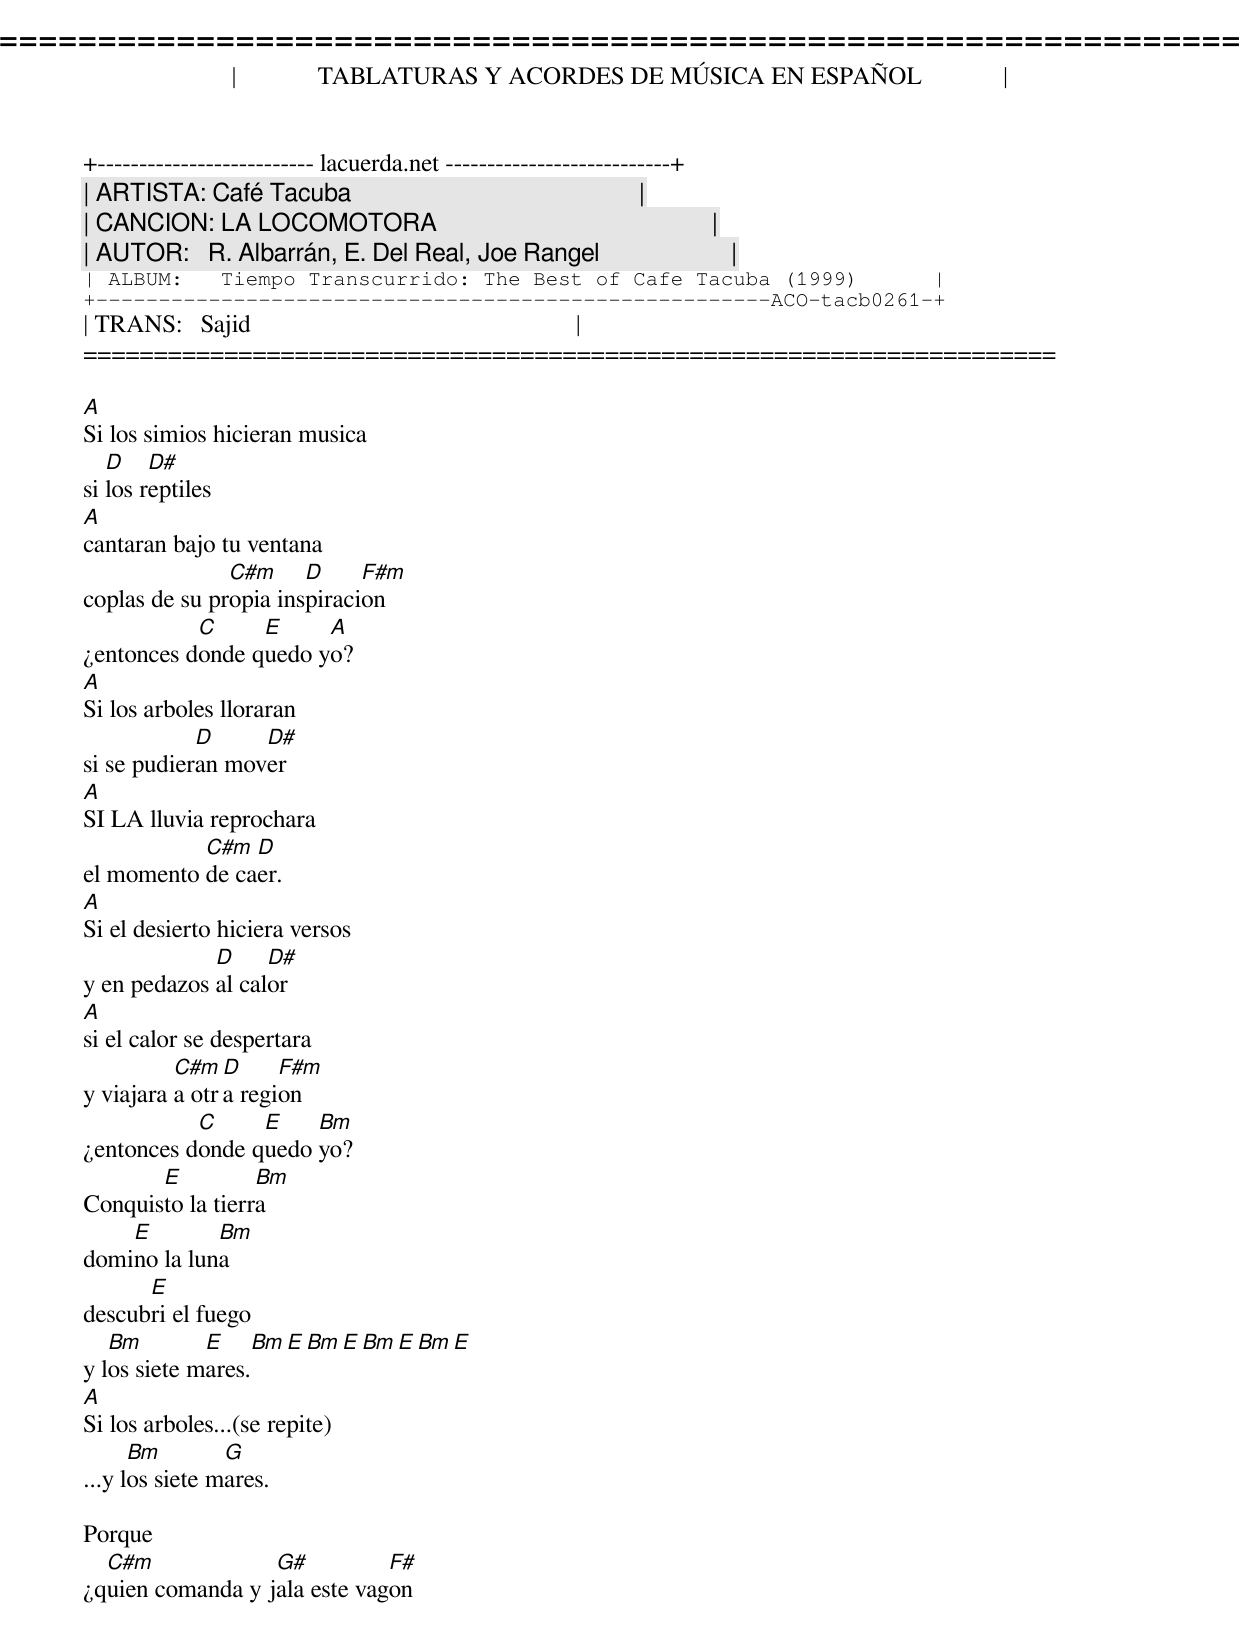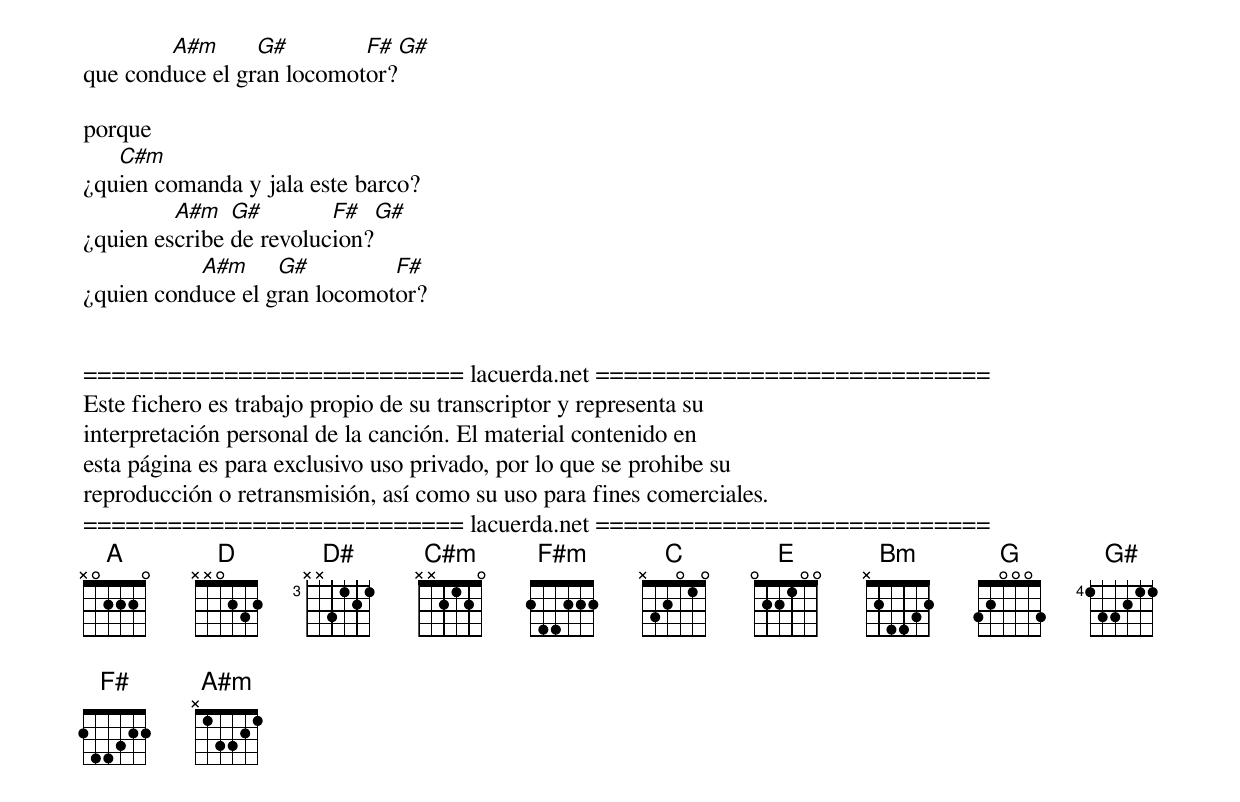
=====================================================================
|             TABLATURAS Y ACORDES DE MÚSICA EN ESPAÑOL             |
+-------------------------- lacuerda.net ---------------------------+
| ARTISTA: Café Tacuba                                              |
| CANCION: LA LOCOMOTORA                                            |
| AUTOR:   R. Albarrán, E. Del Real, Joe Rangel                     |
| ALBUM:   Tiempo Transcurrido: The Best of Cafe Tacuba (1999)      |
+------------------------------------------------------ACO-tacb0261-+
| TRANS:   Sajid                                                    |
=====================================================================

A
Si los simios hicieran musica
   D    D#
si los reptiles
A
cantaran bajo tu ventana
               C#m     D     F#m
coplas de su propia inspiracion
           C     E     A
¿entonces donde quedo yo?
A
Si los arboles lloraran
            D     D#
si se pudieran mover
A
SI LA lluvia reprochara
           C#m  D
el momento de caer.
A
Si el desierto hiciera versos
             D     D#
y en pedazos al calor
A
si el calor se despertara
          C#m  D     F#m
y viajara a otra region
           C     E    Bm
¿entonces donde quedo yo?
       E          Bm
Conquisto la tierra
    E        Bm
domino la luna
      E
descubri el fuego
   Bm        E    Bm E Bm E Bm E Bm E
y los siete mares.
A
Si los arboles...(se repite)
      Bm        G
...y los siete mares.

Porque
  C#m             G#          F#
¿quien comanda y jala este vagon
        A#m      G#        F#   G#
que conduce el gran locomotor?

porque
   C#m
¿quien comanda y jala este barco?
         A#m   G#        F#   G#
¿quien escribe de revolucion?
           A#m     G#         F#
¿quien conduce el gran locomotor?


=========================== lacuerda.net ============================
Este fichero es trabajo propio de su transcriptor y representa su
interpretación personal de la canción. El material contenido en
esta página es para exclusivo uso privado, por lo que se prohibe su
reproducción o retransmisión, así como su uso para fines comerciales.
=========================== lacuerda.net ============================
